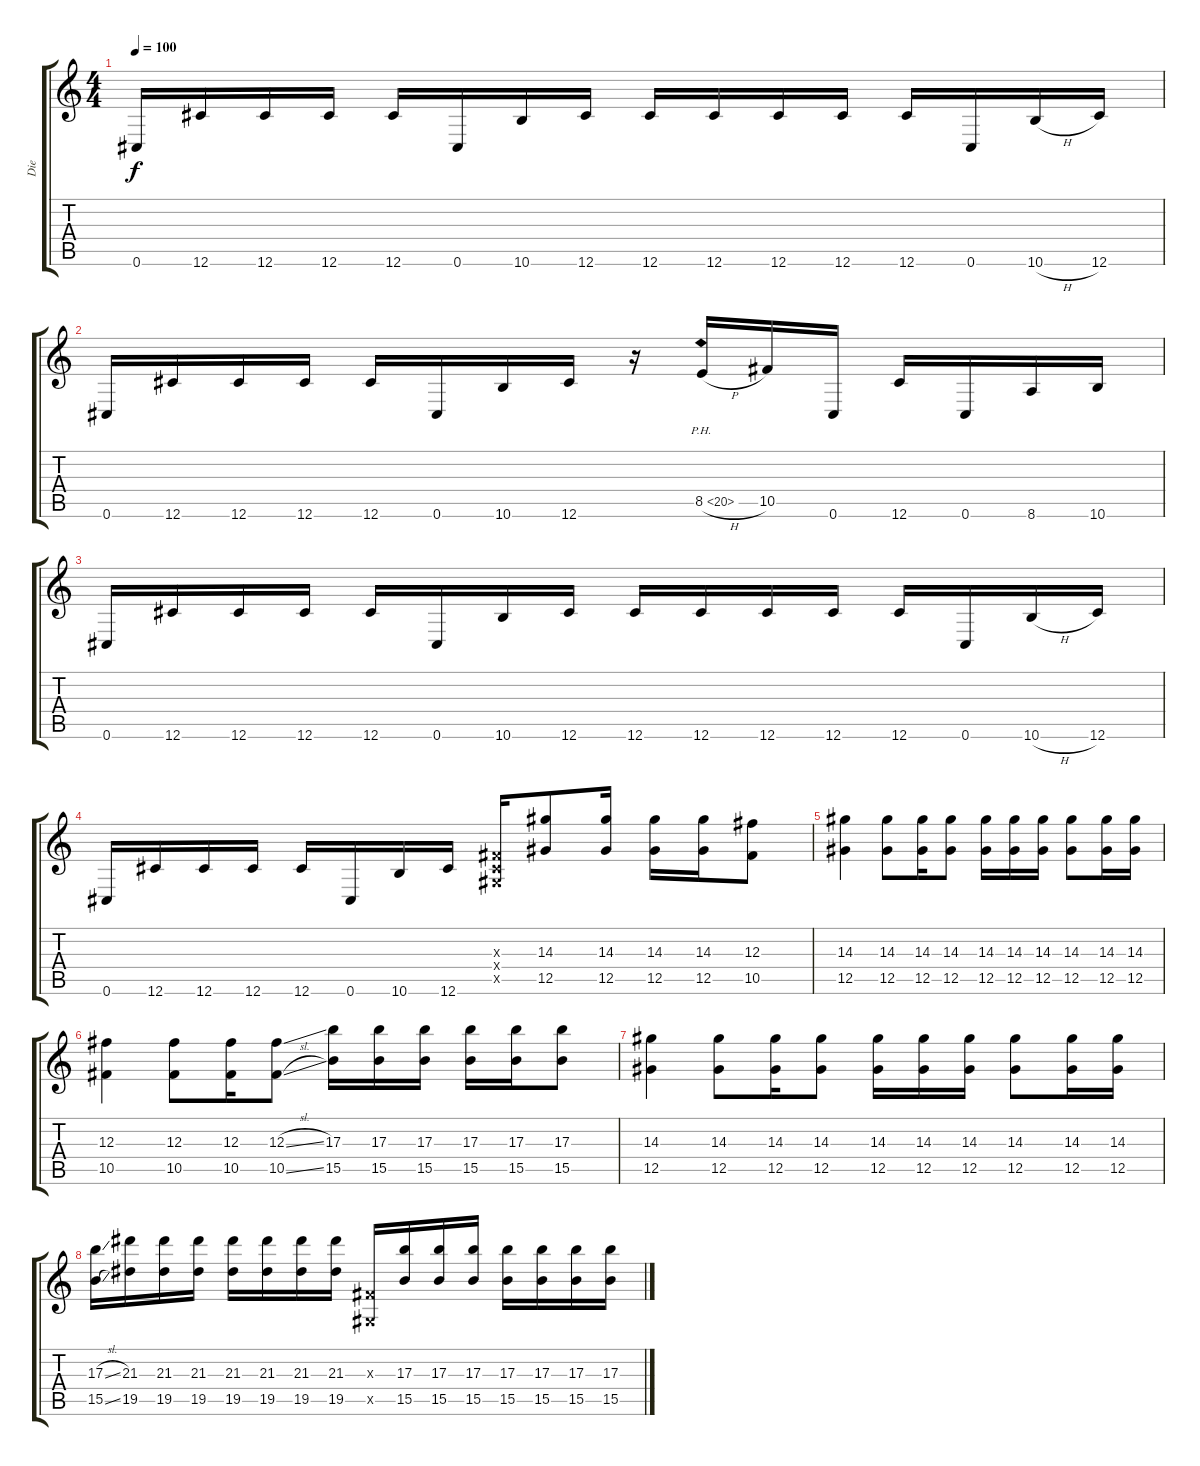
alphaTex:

\track ("Die" "Die") {instrument distortionguitar}
\staff {score tabs}
\tuning (Eb4 Bb3 Gb3 Db3 Ab2 Db2) {hide}
\ts (4 4)
\tempo 100
\clef g2
\ks c
0.6.16{dy f} 12.6.16 12.6.16 12.6.16 12.6.16 0.6.16 10.6.16 12.6.16 12.6.16 12.6.16 12.6.16 12.6.16 12.6.16 0.6.16 10.6{h}.16 12.6.16 |
0.6.16 12.6.16 12.6.16 12.6.16 12.6.16 0.6.16 10.6.16 12.6.16 r.16 8.5{ph 12 h}.16 10.5.16 0.6.16 12.6.16 0.6.16 8.6.16 10.6.16 |
0.6.16 12.6.16 12.6.16 12.6.16 12.6.16 0.6.16 10.6.16 12.6.16 12.6.16 12.6.16 12.6.16 12.6.16 12.6.16 0.6.16 10.6{h}.16 12.6.16 |
0.6.16 12.6.16 12.6.16 12.6.16 12.6.16 0.6.16 10.6.16 12.6.16 (0.3{x} 0.4{x} 0.5{x}).16 (14.3 12.5).8 (14.3 12.5).16 (14.3 12.5).16 (14.3 12.5).16 (12.3 10.5).8 |
(14.3 12.5).4 (14.3 12.5).8 (14.3 12.5).16 (14.3 12.5).8 (14.3 12.5).16 (14.3 12.5).16 (14.3 12.5).16 (14.3 12.5).8 (14.3 12.5).16 (14.3 12.5).16 |
(12.3 10.5).4 (12.3 10.5).8 (12.3 10.5).16 (12.3{sl} 10.5{sl}).8 (17.3 15.5).16 (17.3 15.5).16 (17.3 15.5).16 (17.3 15.5).16 (17.3 15.5).16 (17.3 15.5).8 |
(14.3 12.5).4 (14.3 12.5).8 (14.3 12.5).16 (14.3 12.5).8 (14.3 12.5).16 (14.3 12.5).16 (14.3 12.5).16 (14.3 12.5).8 (14.3 12.5).16 (14.3 12.5).16 |
(17.3{sl} 15.5{sl}).16 (21.3 19.5).16 (21.3 19.5).16 (21.3 19.5).16 (21.3 19.5).16 (21.3 19.5).16 (21.3 19.5).16 (21.3 19.5).16 (0.3{x} 0.5{x}).16 (17.3 15.5).16 (17.3 15.5).16 (17.3 15.5).16 (17.3 15.5).16 (17.3 15.5).16 (17.3 15.5).16 (17.3 15.5).16
